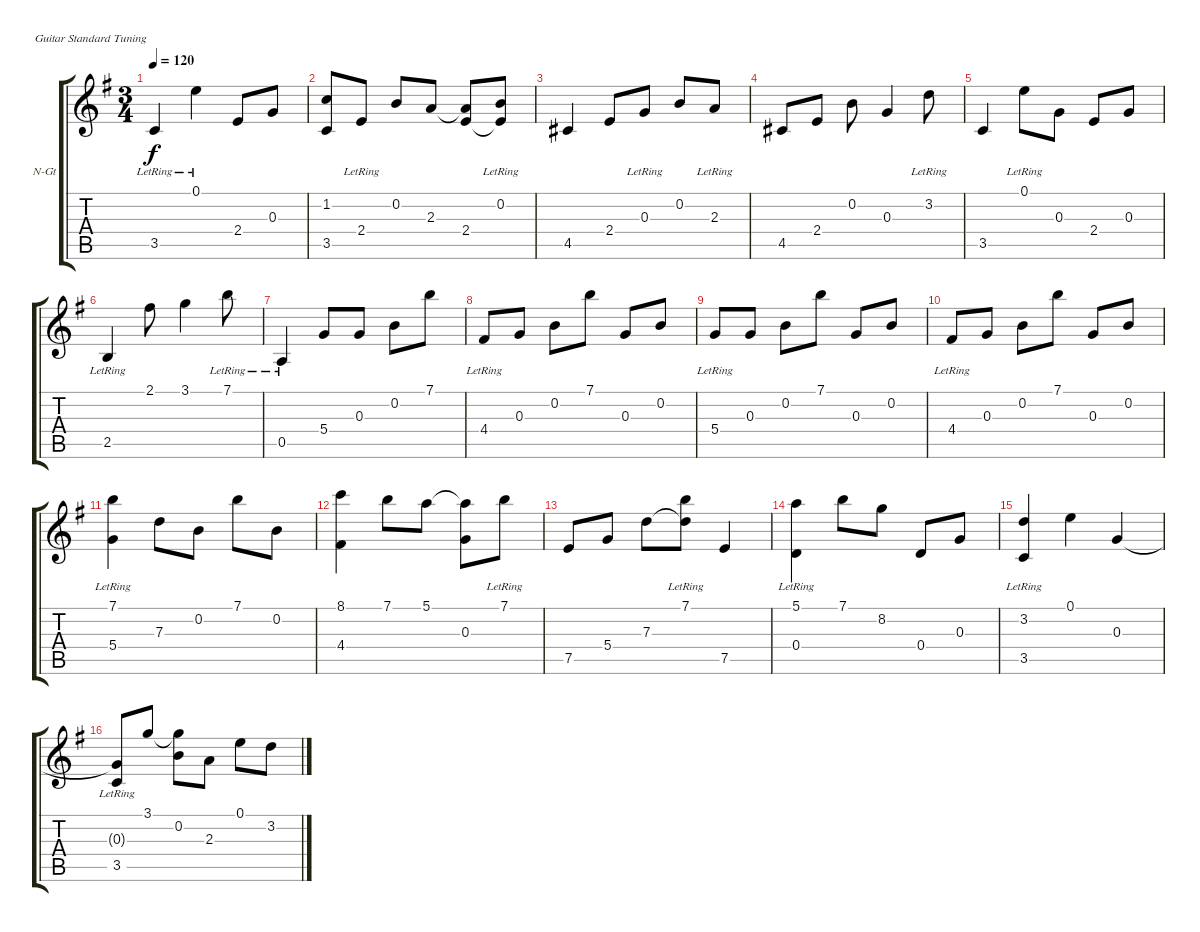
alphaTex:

\bracketExtendMode groupsimilarinstruments
\firstSystemTrackNameOrientation horizontal
\otherSystemsTrackNameOrientation horizontal
\track ("Track 1" "N-Gt") {instrument acousticguitarnylon}
\staff {score tabs}
\tuning (E4 B3 G3 D3 A2 E2)
\ts (3 4)
\tempo 120
\clef g2
\ks g
3.5{lr}.4{dy f} 0.1{lr}.4 2.4.8 0.3.8 |
(1.2 3.5).8 2.4{lr}.8 0.2.8 2.3.8 (2.3{t} 2.4).8 (0.2{lr} 2.4{t}).8 |
4.5.4 2.4.8 0.3{lr}.8 0.2.8 2.3{lr}.8 |
4.5.8 2.4.8 0.2.8 0.3.4 3.2{lr}.8 |
3.5.4 0.1{lr}.8 0.3.8 2.4.8 0.3.8 |
2.5{lr}.4 2.1.8 3.1.4 7.1{lr}.8 |
0.5{lr}.4 5.4.8 0.3.8 0.2.8 7.1.8 |
4.4{lr}.8 0.3.8 0.2.8 7.1.8 0.3.8 0.2.8 |
5.4{lr}.8 0.3.8 0.2.8 7.1.8 0.3.8 0.2.8 |
4.4{lr}.8 0.3.8 0.2.8 7.1.8 0.3.8 0.2.8 |
(7.1{lr} 5.4{lr}).4 7.3.8 0.2.8 7.1.8 0.2.8 |
(8.1 4.4).4 7.1.8 5.1.8 (5.1{t} 0.3).8 7.1{lr}.8 |
7.5.8 5.4.8 7.3.8 (7.1{lr} 7.3{t}).8 7.5.4 |
(5.1 0.4{lr}).4 7.1.8 8.2.8 0.4.8 0.3.8 |
(3.2 3.5{lr}).4 0.1.4 0.3.4 |
(0.3{t} 3.5{lr}).8 3.1.8 (3.1{t} 0.2).8 2.3.8 0.1.8 3.2.8
